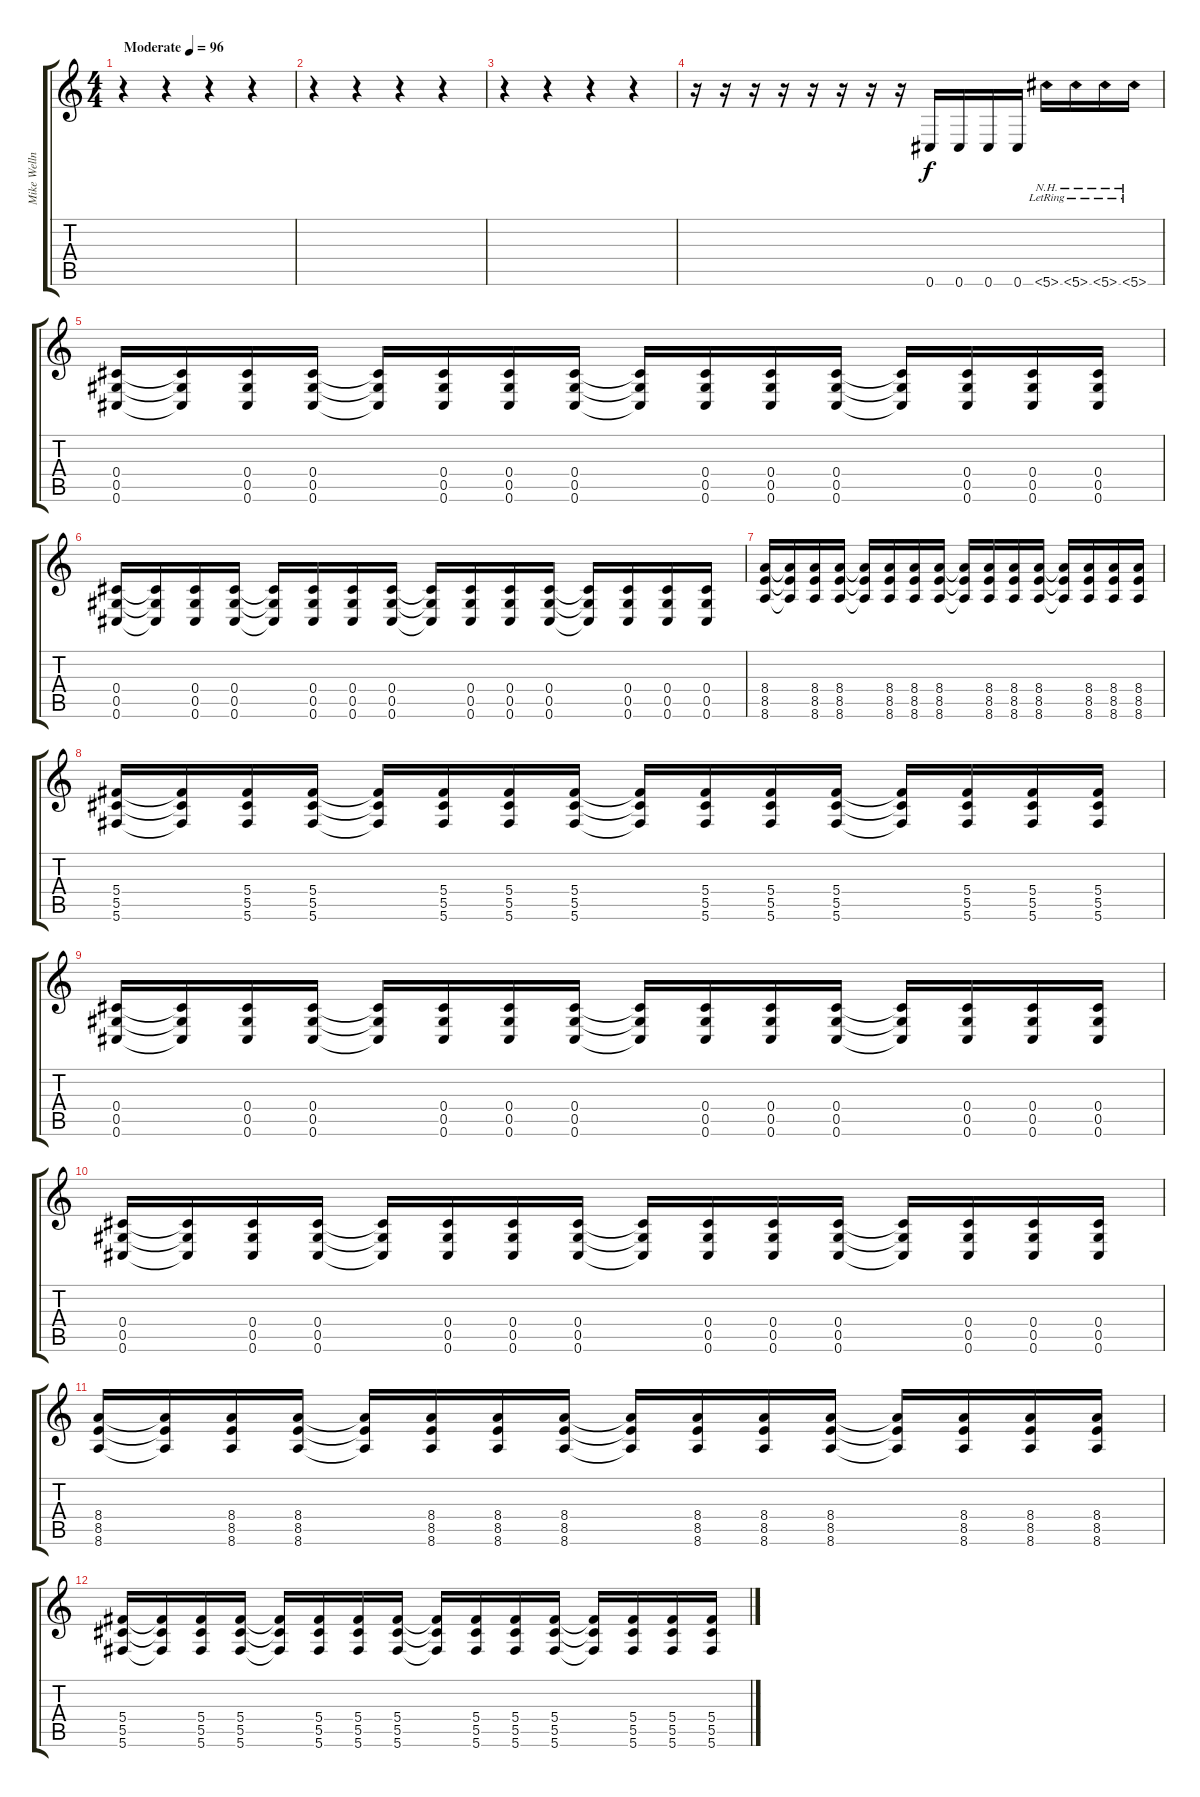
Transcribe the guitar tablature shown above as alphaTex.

\track ("Mike Wellnitz" "Mike Welln") {instrument overdrivenguitar}
\staff {score tabs}
\tuning (Eb4 Bb3 Gb3 Db3 Ab2 Db2) {hide}
\ts (4 4)
\tempo (96 "Moderate")
\clef g2
\ks c
r.4{dy f instrument overdrivenguitar} r.4 r.4 r.4 |
r.4 r.4 r.4 r.4 |
r.4 r.4 r.4 r.4 |
r.16 r.16 r.16 r.16 r.16 r.16 r.16 r.16 0.6.16 0.6.16 0.6.16 0.6.16 5.6{nh lr}.16 5.6{nh lr}.16 5.6{nh lr}.16 5.6{nh lr}.16 |
(0.4 0.5 0.6).16 (0.4{t} 0.5{t} 0.6{t}).16 (0.4 0.5 0.6).16 (0.4 0.5 0.6).16 (0.4{t} 0.5{t} 0.6{t}).16 (0.4 0.5 0.6).16 (0.4 0.5 0.6).16 (0.4 0.5 0.6).16 (0.4{t} 0.5{t} 0.6{t}).16 (0.4 0.5 0.6).16 (0.4 0.5 0.6).16 (0.4 0.5 0.6).16 (0.4{t} 0.5{t} 0.6{t}).16 (0.4 0.5 0.6).16 (0.4 0.5 0.6).16 (0.4 0.5 0.6).16 |
(0.4 0.5 0.6).16 (0.4{t} 0.5{t} 0.6{t}).16 (0.4 0.5 0.6).16 (0.4 0.5 0.6).16 (0.4{t} 0.5{t} 0.6{t}).16 (0.4 0.5 0.6).16 (0.4 0.5 0.6).16 (0.4 0.5 0.6).16 (0.4{t} 0.5{t} 0.6{t}).16 (0.4 0.5 0.6).16 (0.4 0.5 0.6).16 (0.4 0.5 0.6).16 (0.4{t} 0.5{t} 0.6{t}).16 (0.4 0.5 0.6).16 (0.4 0.5 0.6).16 (0.4 0.5 0.6).16 |
(8.4 8.5 8.6).16 (8.4{t} 8.5{t} 8.6{t}).16 (8.4 8.5 8.6).16 (8.4 8.5 8.6).16 (8.4{t} 8.5{t} 8.6{t}).16 (8.4 8.5 8.6).16 (8.4 8.5 8.6).16 (8.4 8.5 8.6).16 (8.4{t} 8.5{t} 8.6{t}).16 (8.4 8.5 8.6).16 (8.4 8.5 8.6).16 (8.4 8.5 8.6).16 (8.4{t} 8.5{t} 8.6{t}).16 (8.4 8.5 8.6).16 (8.4 8.5 8.6).16 (8.4 8.5 8.6).16 |
(5.4 5.5 5.6).16 (5.4{t} 5.5{t} 5.6{t}).16 (5.4 5.5 5.6).16 (5.4 5.5 5.6).16 (5.4{t} 5.5{t} 5.6{t}).16 (5.4 5.5 5.6).16 (5.4 5.5 5.6).16 (5.4 5.5 5.6).16 (5.4{t} 5.5{t} 5.6{t}).16 (5.4 5.5 5.6).16 (5.4 5.5 5.6).16 (5.4 5.5 5.6).16 (5.4{t} 5.5{t} 5.6{t}).16 (5.4 5.5 5.6).16 (5.4 5.5 5.6).16 (5.4 5.5 5.6).16 |
(0.4 0.5 0.6).16 (0.4{t} 0.5{t} 0.6{t}).16 (0.4 0.5 0.6).16 (0.4 0.5 0.6).16 (0.4{t} 0.5{t} 0.6{t}).16 (0.4 0.5 0.6).16 (0.4 0.5 0.6).16 (0.4 0.5 0.6).16 (0.4{t} 0.5{t} 0.6{t}).16 (0.4 0.5 0.6).16 (0.4 0.5 0.6).16 (0.4 0.5 0.6).16 (0.4{t} 0.5{t} 0.6{t}).16 (0.4 0.5 0.6).16 (0.4 0.5 0.6).16 (0.4 0.5 0.6).16 |
(0.4 0.5 0.6).16 (0.4{t} 0.5{t} 0.6{t}).16 (0.4 0.5 0.6).16 (0.4 0.5 0.6).16 (0.4{t} 0.5{t} 0.6{t}).16 (0.4 0.5 0.6).16 (0.4 0.5 0.6).16 (0.4 0.5 0.6).16 (0.4{t} 0.5{t} 0.6{t}).16 (0.4 0.5 0.6).16 (0.4 0.5 0.6).16 (0.4 0.5 0.6).16 (0.4{t} 0.5{t} 0.6{t}).16 (0.4 0.5 0.6).16 (0.4 0.5 0.6).16 (0.4 0.5 0.6).16 |
(8.4 8.5 8.6).16 (8.4{t} 8.5{t} 8.6{t}).16 (8.4 8.5 8.6).16 (8.4 8.5 8.6).16 (8.4{t} 8.5{t} 8.6{t}).16 (8.4 8.5 8.6).16 (8.4 8.5 8.6).16 (8.4 8.5 8.6).16 (8.4{t} 8.5{t} 8.6{t}).16 (8.4 8.5 8.6).16 (8.4 8.5 8.6).16 (8.4 8.5 8.6).16 (8.4{t} 8.5{t} 8.6{t}).16 (8.4 8.5 8.6).16 (8.4 8.5 8.6).16 (8.4 8.5 8.6).16 |
(5.4 5.5 5.6).16 (5.4{t} 5.5{t} 5.6{t}).16 (5.4 5.5 5.6).16 (5.4 5.5 5.6).16 (5.4{t} 5.5{t} 5.6{t}).16 (5.4 5.5 5.6).16 (5.4 5.5 5.6).16 (5.4 5.5 5.6).16 (5.4{t} 5.5{t} 5.6{t}).16 (5.4 5.5 5.6).16 (5.4 5.5 5.6).16 (5.4 5.5 5.6).16 (5.4{t} 5.5{t} 5.6{t}).16 (5.4 5.5 5.6).16 (5.4 5.5 5.6).16 (5.4 5.5 5.6).16
